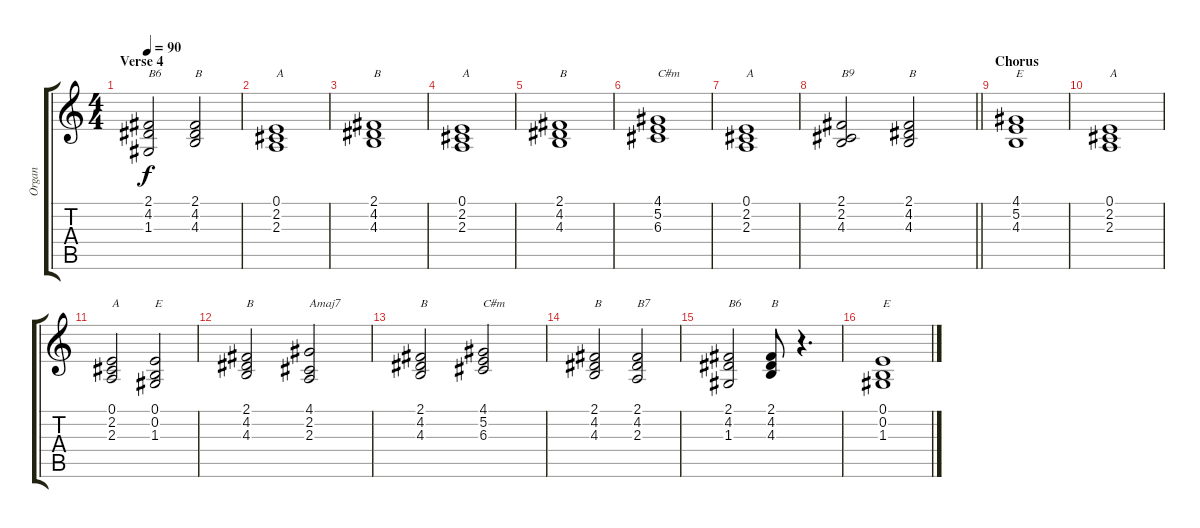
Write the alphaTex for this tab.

\track ("Organ" "Organ") {instrument drawbarorgan}
\staff {score tabs}
\tuning (E4 B3 G3 D3 A2 E2) {hide}
\ts (4 4)
\section ("" "Verse 4")
\tempo 90
\clef g2
\ks c
(2.1 4.2 1.3).2{txt "B6" dy f} (2.1 4.2 4.3).2{txt "B"} |
(0.1 2.2 2.3).1{txt "A"} |
(2.1 4.2 4.3).1{txt "B"} |
(0.1 2.2 2.3).1{txt "A"} |
(2.1 4.2 4.3).1{txt "B"} |
(4.1 5.2 6.3).1{txt "C#m"} |
(0.1 2.2 2.3).1{txt "A"} |
\barLineRight lightlight
(2.1 2.2 4.3).2{txt "B9"} (2.1 4.2 4.3).2{txt "B"} |
\section ("" "Chorus")
(4.1 5.2 4.3).1{txt "E"} |
(0.1 2.2 2.3).1{txt "A"} |
(0.1 2.2 2.3).2{txt "A"} (0.1 0.2 1.3).2{txt "E"} |
(2.1 4.2 4.3).2{txt "B"} (4.1 2.2 2.3).2{txt "Amaj7"} |
(2.1 4.2 4.3).2{txt "B"} (4.1 5.2 6.3).2{txt "C#m"} |
(2.1 4.2 4.3).2{txt "B"} (2.1 4.2 2.3).2{txt "B7"} |
(2.1 4.2 1.3).2{txt "B6"} (2.1 4.2 4.3).8{txt "B"} r.4{d} |
(0.1 0.2 1.3).1{txt "E"}
